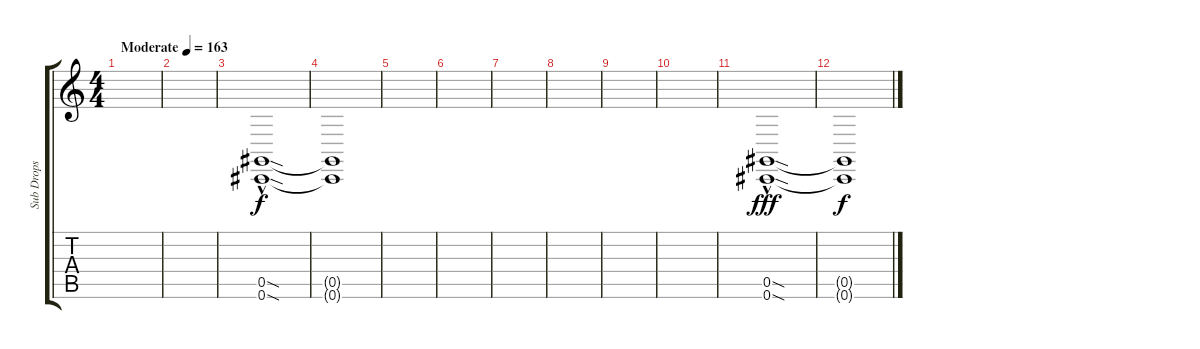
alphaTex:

\track ("Sub Drops made by skrillex" "Sub Drops ") {instrument ocarina}
\staff {score tabs}
\tuning (Eb4 Bb3 Gb3 Db3 Ab2 Db2) {hide}
\ts (4 4)
\tempo (163 "Moderate")
\clef g2
\ks c
|
|
(0.5{sod hac} 0.6{sod hac}).1 |
(0.5{t} 0.6{t}).1{dy f} |
|
|
|
|
|
|
(0.5{sod hac} 0.6{sod hac}).1{dy fff} |
(0.5{t} 0.6{t}).1{dy f}
